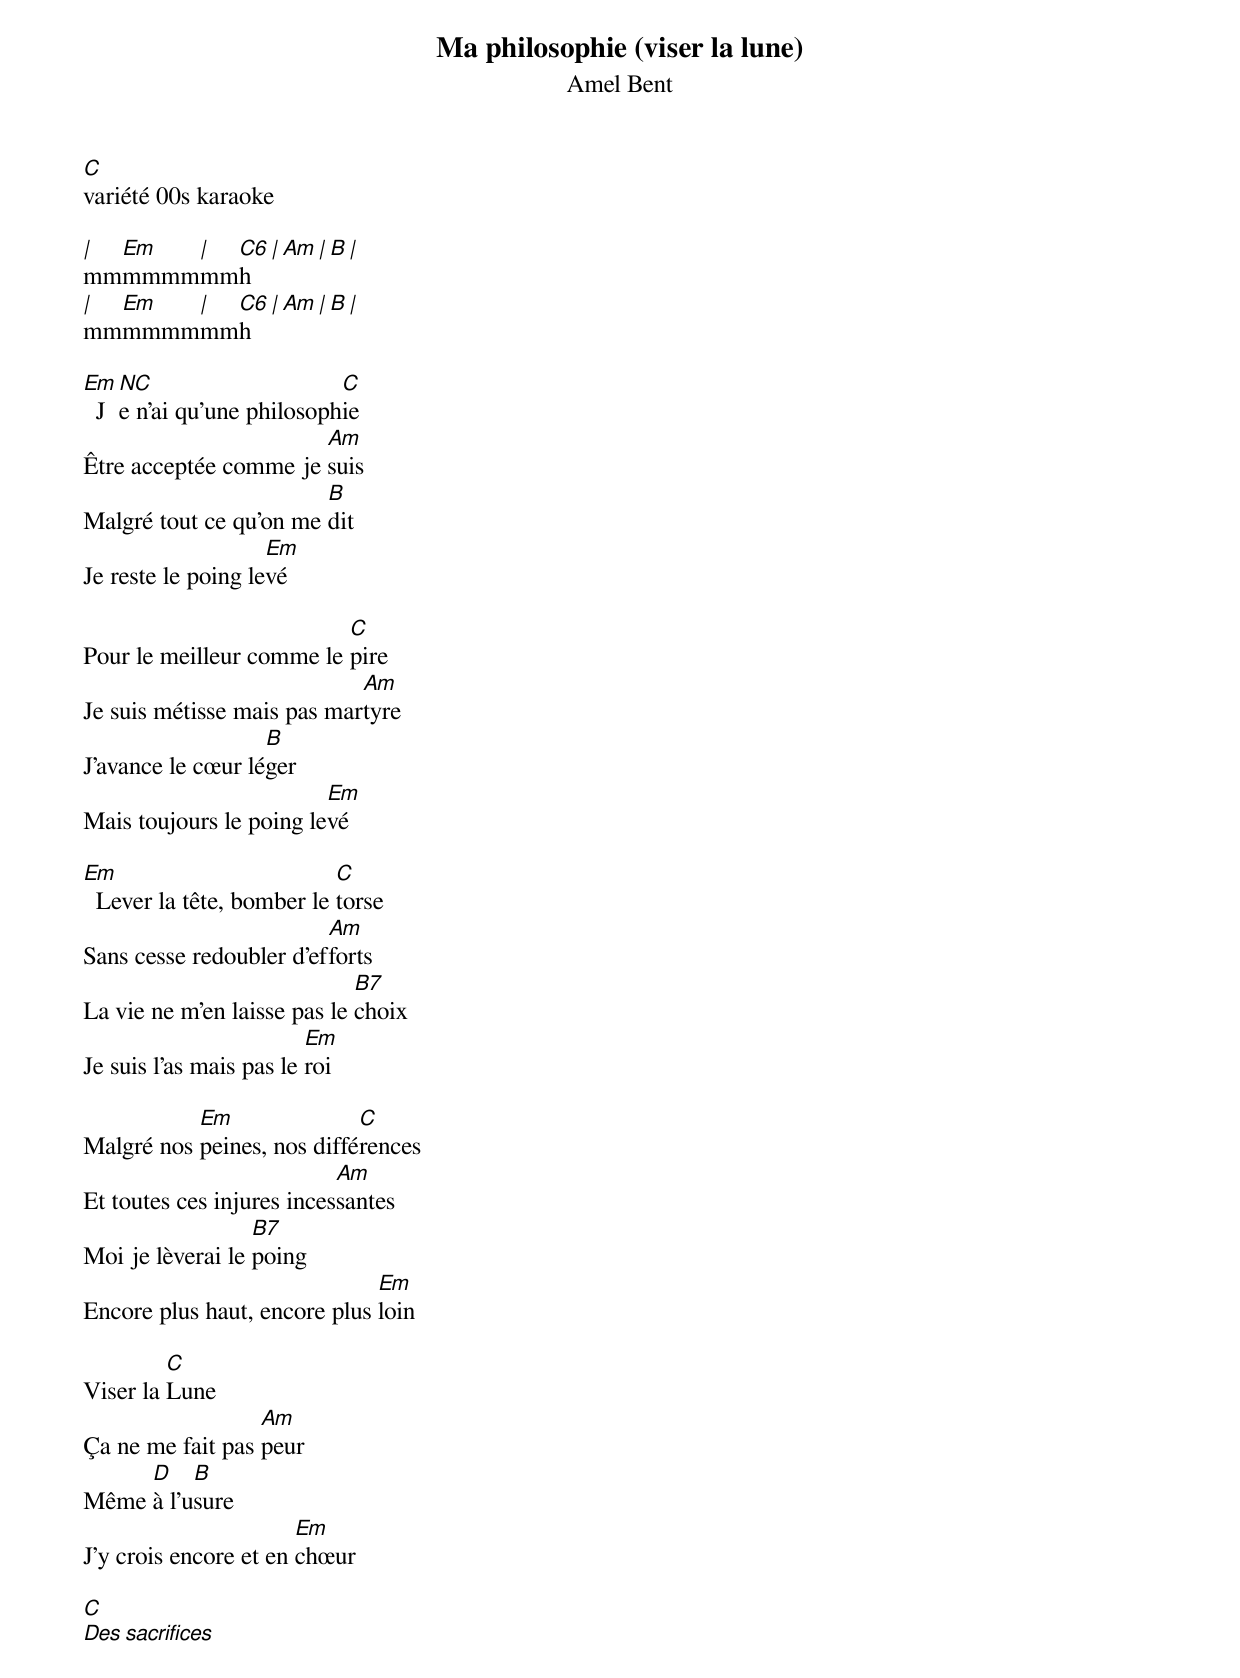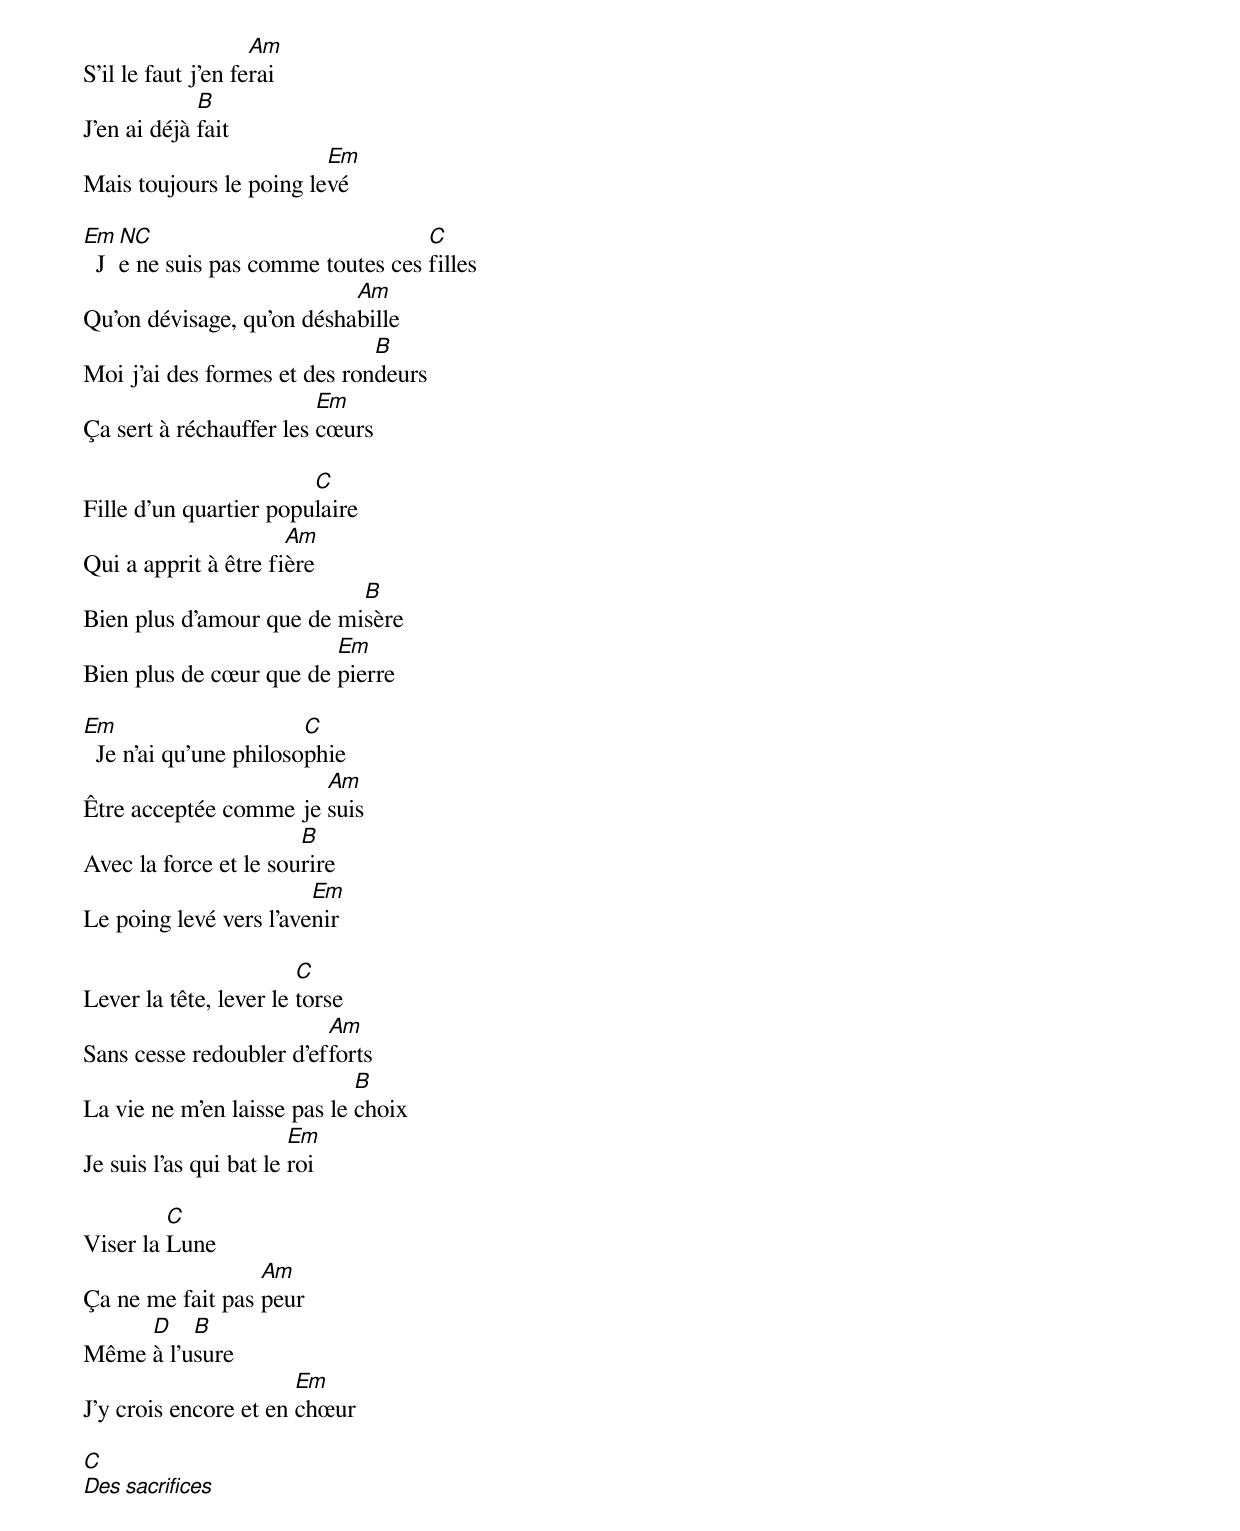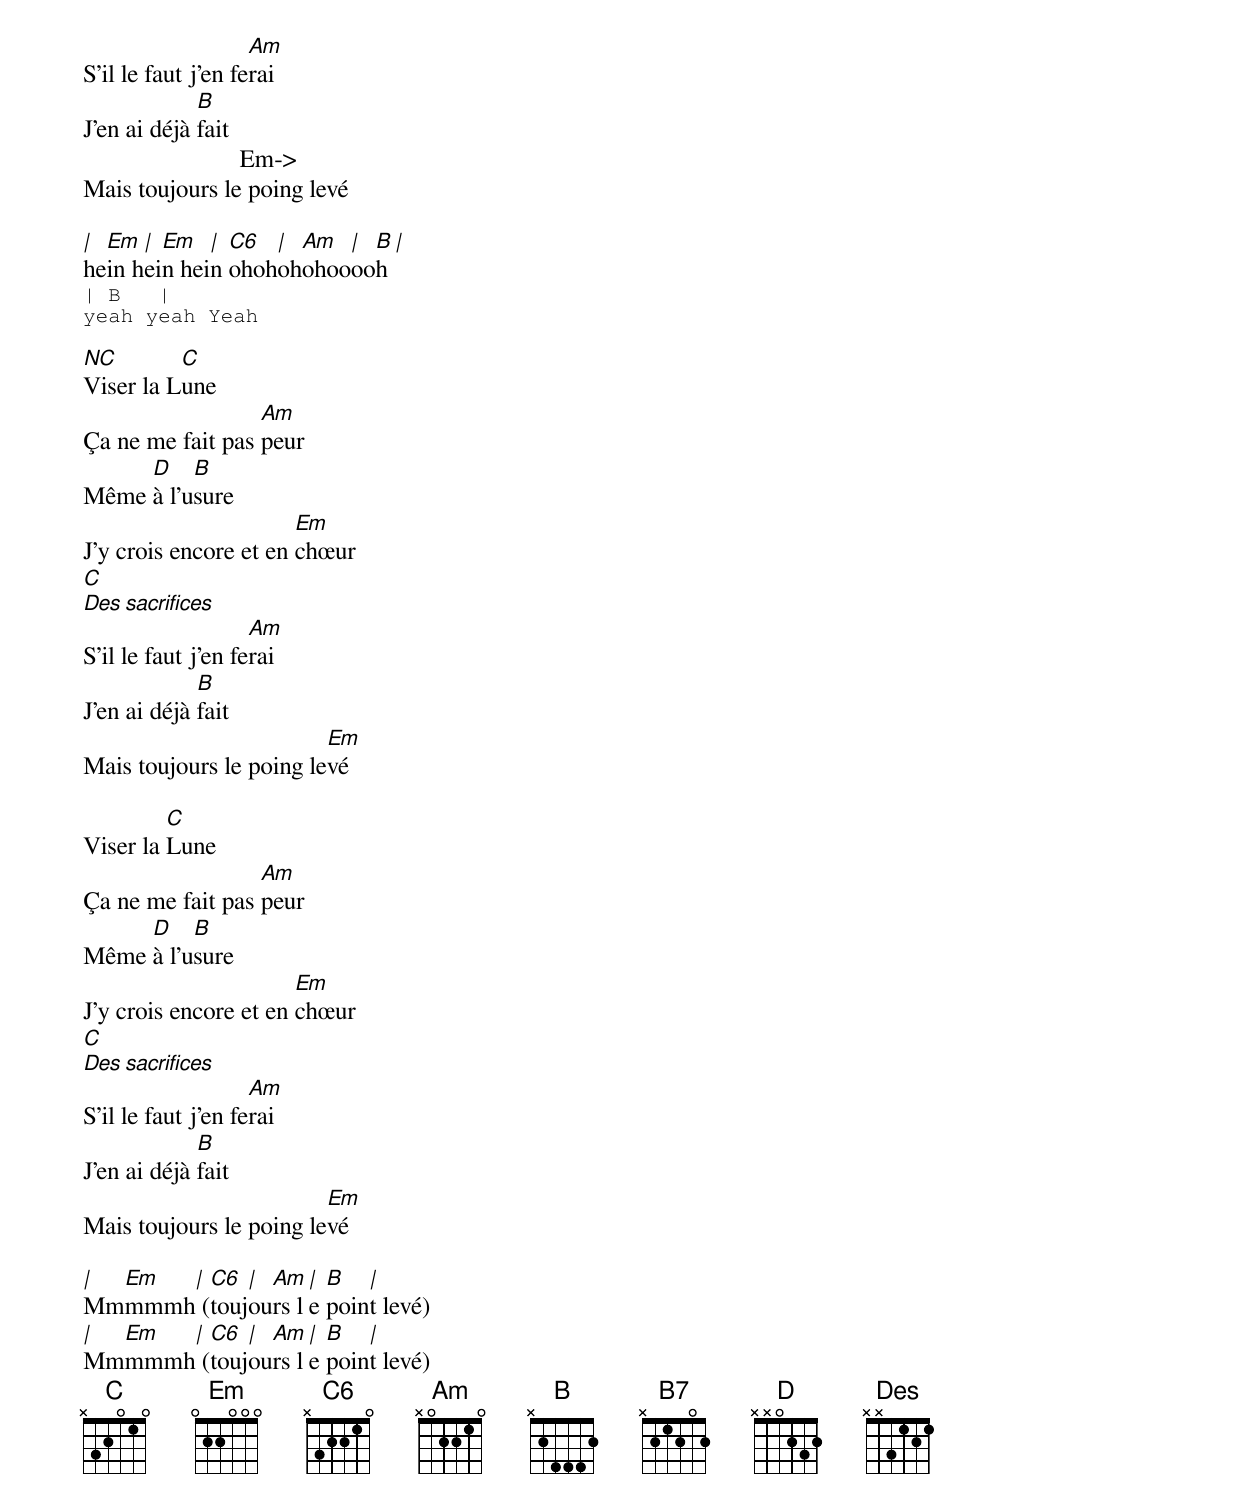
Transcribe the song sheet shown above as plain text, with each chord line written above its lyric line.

Ma philosophie (viser la lune)
Amel Bent
C
variété 00s karaoke

| Em  | C6  | Am  | B   |
mmmmmmmmh
| Em  | C6  | Am  | B   |
mmmmmmmmh

Em (NC)                   C
  Je n'ai qu'une philosophie
                       Am
Être acceptée comme je suis
                        B
Malgré tout ce qu'on me dit
                    Em
Je reste le poing levé

                          C
Pour le meilleur comme le pire
                            Am
Je suis métisse mais pas martyre
                   B
J'avance le cœur léger
                         Em
Mais toujours le poing levé

Em                         C
  Lever la tête, bomber le torse
                         Am
Sans cesse redoubler d'efforts
                             B7
La vie ne m'en laisse pas le choix
                         Em
Je suis l'as mais pas le roi

           Em               C
Malgré nos peines, nos différences
                           Am
Et toutes ces injures incessantes
                  B7
Moi je lèverai le poing
                              Em
Encore plus haut, encore plus loin

         C
Viser la Lune
                  Am
Ça ne me fait pas peur
     D    B
Même à l'usure
                       Em
J'y crois encore et en chœur

         C
Des sacrifices
                    Am
S'il le faut j'en ferai
             B
J'en ai déjà fait
                         Em
Mais toujours le poing levé

Em (NC)                           C
  Je ne suis pas comme toutes ces filles
                           Am
Qu'on dévisage, qu'on déshabille
                              B
Moi j'ai des formes et des rondeurs
                         Em
Ça sert à réchauffer les cœurs

                        C
Fille d'un quartier populaire
                      Am
Qui a apprit à être fière
                           B
Bien plus d'amour que de misère
                         Em
Bien plus de cœur que de pierre

Em                      C
  Je n'ai qu'une philosophie
                       Am
Être acceptée comme je suis
                       B
Avec la force et le sourire
                        Em
Le poing levé vers l'avenir

                        C
Lever la tête, lever le torse
                         Am
Sans cesse redoubler d'efforts
                             B
La vie ne m'en laisse pas le choix
                        Em
Je suis l'as qui bat le roi

         C
Viser la Lune
                  Am
Ça ne me fait pas peur
     D    B
Même à l'usure
                       Em
J'y crois encore et en chœur

         C
Des sacrifices
                    Am
S'il le faut j'en ferai
             B
J'en ai déjà fait
                         Em->
Mais toujours le poing levé

| Em  | Em   | C6  | Am  | B   |
hein hein hein ohohohohooooh
| B   |
yeah yeah Yeah

NC        C
Viser la Lune
                  Am
Ça ne me fait pas peur
     D    B
Même à l'usure
                       Em
J'y crois encore et en chœur
         C
Des sacrifices
                    Am
S'il le faut j'en ferai
             B
J'en ai déjà fait
                         Em
Mais toujours le poing levé

         C
Viser la Lune
                  Am
Ça ne me fait pas peur
     D    B
Même à l'usure
                       Em
J'y crois encore et en chœur
         C
Des sacrifices
                    Am
S'il le faut j'en ferai
             B
J'en ai déjà fait
                         Em
Mais toujours le poing levé

| Em  | C6  | Am  | B   |
Mmmmmh (toujours le point levé)
| Em  | C6  | Am  | B   |
Mmmmmh (toujours le point levé)
